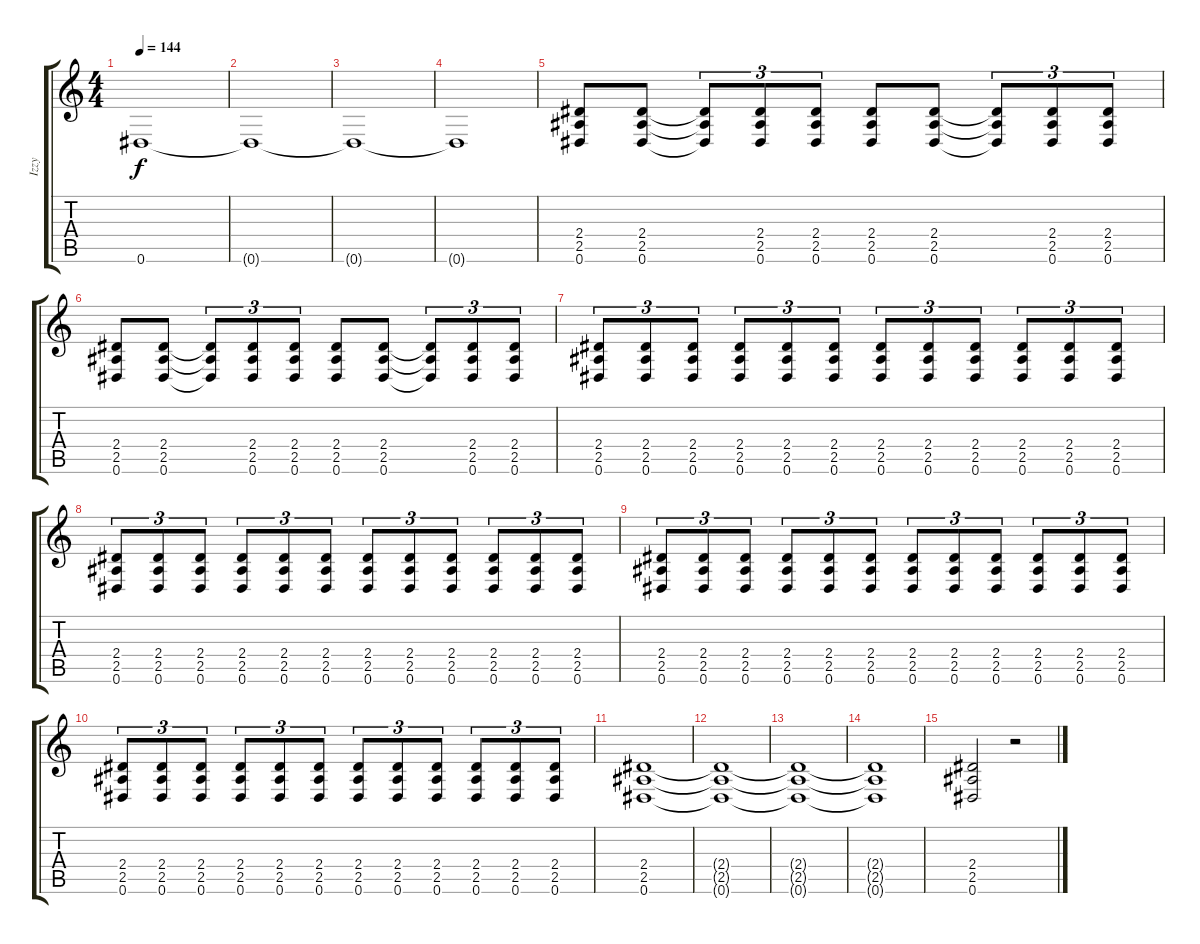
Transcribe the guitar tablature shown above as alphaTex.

\track ("Izzy" "Izzy") {instrument overdrivenguitar}
\staff {score tabs}
\tuning (Eb4 Bb3 Gb3 Db3 Ab2 Eb2) {hide}
\ts (4 4)
\tempo 144
\clef g2
\ks c
0.6{t}.1{dy f} |
0.6{t}.1 |
0.6{t}.1 |
0.6{t}.1 |
(2.4 2.5 0.6).8 (2.4 2.5 0.6).8 (2.4{t} 2.5{t} 0.6{t}).8{tu (3 2)} (2.4 2.5 0.6).8{tu (3 2)} (2.4 2.5 0.6).8{tu (3 2)} (2.4 2.5 0.6).8 (2.4 2.5 0.6).8 (2.4{t} 2.5{t} 0.6{t}).8{tu (3 2)} (2.4 2.5 0.6).8{tu (3 2)} (2.4 2.5 0.6).8{tu (3 2)} |
(2.4 2.5 0.6).8 (2.4 2.5 0.6).8 (2.4{t} 2.5{t} 0.6{t}).8{tu (3 2)} (2.4 2.5 0.6).8{tu (3 2)} (2.4 2.5 0.6).8{tu (3 2)} (2.4 2.5 0.6).8 (2.4 2.5 0.6).8 (2.4{t} 2.5{t} 0.6{t}).8{tu (3 2)} (2.4 2.5 0.6).8{tu (3 2)} (2.4 2.5 0.6).8{tu (3 2)} |
(2.4 2.5 0.6).8{tu (3 2)} (2.4 2.5 0.6).8{tu (3 2)} (2.4 2.5 0.6).8{tu (3 2)} (2.4 2.5 0.6).8{tu (3 2)} (2.4 2.5 0.6).8{tu (3 2)} (2.4 2.5 0.6).8{tu (3 2)} (2.4 2.5 0.6).8{tu (3 2)} (2.4 2.5 0.6).8{tu (3 2)} (2.4 2.5 0.6).8{tu (3 2)} (2.4 2.5 0.6).8{tu (3 2)} (2.4 2.5 0.6).8{tu (3 2)} (2.4 2.5 0.6).8{tu (3 2)} |
(2.4 2.5 0.6).8{tu (3 2)} (2.4 2.5 0.6).8{tu (3 2)} (2.4 2.5 0.6).8{tu (3 2)} (2.4 2.5 0.6).8{tu (3 2)} (2.4 2.5 0.6).8{tu (3 2)} (2.4 2.5 0.6).8{tu (3 2)} (2.4 2.5 0.6).8{tu (3 2)} (2.4 2.5 0.6).8{tu (3 2)} (2.4 2.5 0.6).8{tu (3 2)} (2.4 2.5 0.6).8{tu (3 2)} (2.4 2.5 0.6).8{tu (3 2)} (2.4 2.5 0.6).8{tu (3 2)} |
(2.4 2.5 0.6).8{tu (3 2)} (2.4 2.5 0.6).8{tu (3 2)} (2.4 2.5 0.6).8{tu (3 2)} (2.4 2.5 0.6).8{tu (3 2)} (2.4 2.5 0.6).8{tu (3 2)} (2.4 2.5 0.6).8{tu (3 2)} (2.4 2.5 0.6).8{tu (3 2)} (2.4 2.5 0.6).8{tu (3 2)} (2.4 2.5 0.6).8{tu (3 2)} (2.4 2.5 0.6).8{tu (3 2)} (2.4 2.5 0.6).8{tu (3 2)} (2.4 2.5 0.6).8{tu (3 2)} |
(2.4 2.5 0.6).8{tu (3 2)} (2.4 2.5 0.6).8{tu (3 2)} (2.4 2.5 0.6).8{tu (3 2)} (2.4 2.5 0.6).8{tu (3 2)} (2.4 2.5 0.6).8{tu (3 2)} (2.4 2.5 0.6).8{tu (3 2)} (2.4 2.5 0.6).8{tu (3 2)} (2.4 2.5 0.6).8{tu (3 2)} (2.4 2.5 0.6).8{tu (3 2)} (2.4 2.5 0.6).8{tu (3 2)} (2.4 2.5 0.6).8{tu (3 2)} (2.4 2.5 0.6).8{tu (3 2)} |
(2.4 2.5 0.6).1 |
(2.4{t} 2.5{t} 0.6{t}).1 |
(2.4{t} 2.5{t} 0.6{t}).1 |
(2.4{t} 2.5{t} 0.6{t}).1 |
(2.4 2.5 0.6).2 r.2
